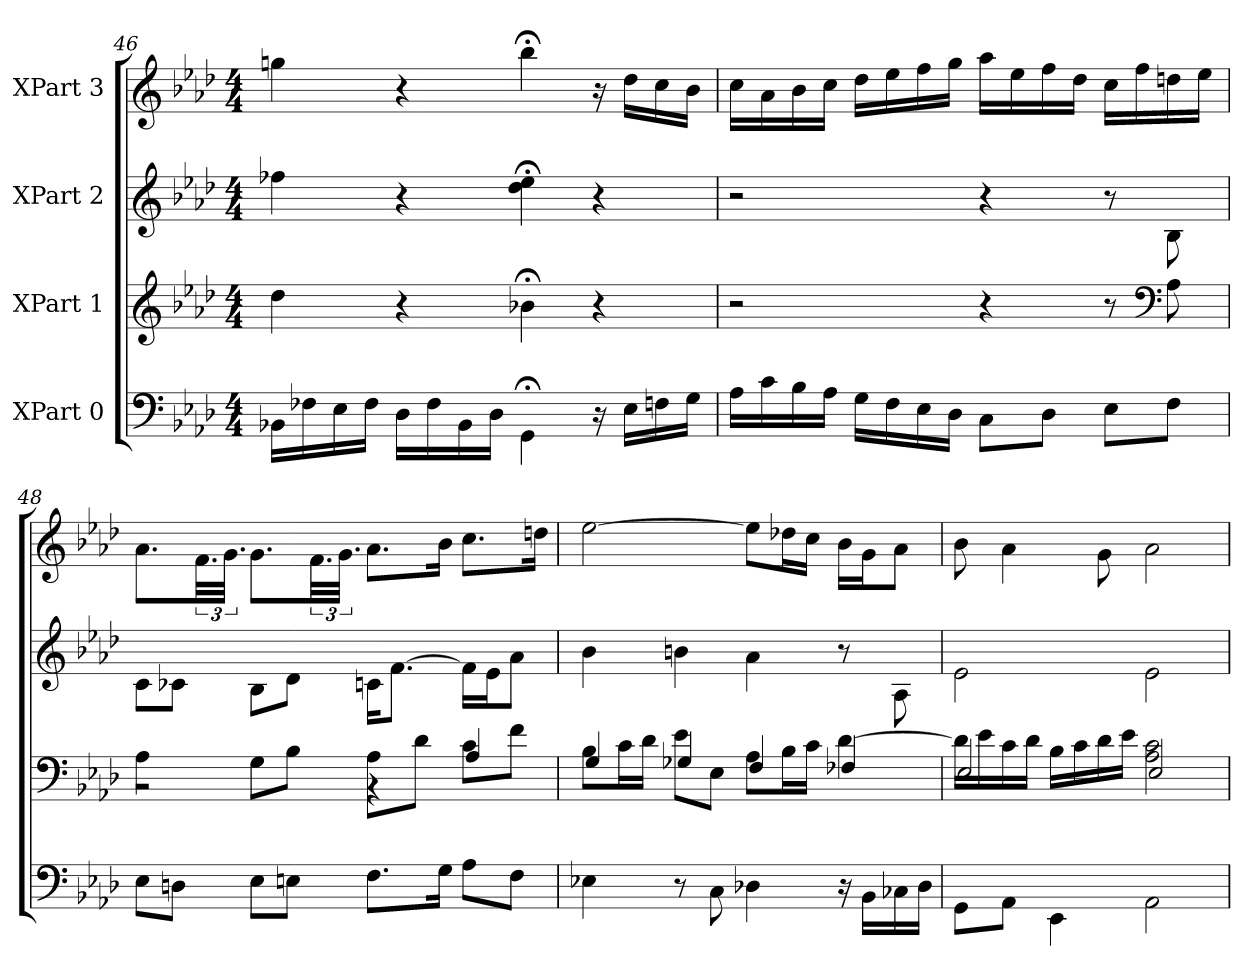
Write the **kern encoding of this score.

**kern	**kern	**kern	**kern
*part4	*part3	*part2	*part1
*staff4	*staff3	*staff2	*staff1
*I"XPart 0	*I"XPart 1	*I"XPart 2	*I"XPart 3
*clefF4	*clefG2	*clefG2	*clefG2
*k[b-e-a-d-]	*k[b-e-a-d-]	*k[b-e-a-d-]	*k[b-e-a-d-]
*M4/4	*M4/4	*M4/4	*M4/4
=46	=46	=46	=46
16BB-X\L	4dd-\	4ff-X\	4ggn\
16F-X\	.	.	.
16E-\	.	.	.
16F-\J	.	.	.
16D-\L	4r	4r	4r
16F-\	.	.	.
16BB-\	.	.	.
16D-\J	.	.	.
4GG;<\	4b-X;<\	4ee-\;< 4dd-\;<	4bb-;<\
16r	4r	4r	16r
16E-\L	.	.	16dd-\L
16Fn\	.	.	16cc\
16G\J	.	.	16b-\J
=47	=47	=47	=47
16A-\L	2r	2r	16cc\L
16c\	.	.	16a-\
16B-\	.	.	16b-\
16A-\J	.	.	16cc\J
16G\L	.	.	16dd-\L
16F\	.	.	16ee-\
16E-\	.	.	16ff\
16D-\J	.	.	16gg\J
8C\L	4r	4r	16aa-\L
.	.	.	16ee-\
8D-\J	.	.	16ff\
.	.	.	16dd-\J
8E-\L	8r	8r	16cc\L
.	.	.	16ff\
*	*clefF4	*	*
8F\J	8A-\	8B-\	16ddn\
.	.	.	16ee-\J
=48	=48	=48	=48
*	*^	*	*
8E-\L	4A-\	2r	8c\L	8.a-\L
8Dn\J	.	.	8c-X\J	.
.	.	.	.	48.f\
.	.	.	.	48.g\J
8E-\L	8G\L	.	8B-\L	8.g\L
8En\J	8B-\J	.	8d-\J	.
.	.	.	.	48.f\
.	.	.	.	48.g\J
8.F\L	8A-\L	4r	16cn\L	8.a-\L
.	.	.	[8.f\J	.
.	8d-\J	.	.	.
16G\J	.	.	.	16b-\J
8A-\L	8c\L	4A-/	16f\L]	8.cc\L
.	.	.	16e-\	.
8F\J	8f\J	.	8a-\J	.
.	.	.	.	16ddn\J
=49	=49	=49	=49	=49
4E-X\	8B-\L	4G/	4b-\	[2ee-\
.	16c\	.	.	.
.	16d-\J	.	.	.
8r	8e-\L	4G-X/	4bn\	.
8C\	8E-\J	.	.	.
4D-X\	8A-\L	4F/	4a-\	8ee-\L]
.	16B-\	.	.	16dd-X\
.	16c\J	.	.	16cc\J
16r	[4d-\	4F-X/	8r	16b-\L
16BB-\L	.	.	.	16g\
16C-X\	.	.	8A-\	8a-\J
16D-\J	.	.	.	.
=50	=50	=50	=50	=50
8GG\L	16d-\L]	2E-/	2e-\	8b-\
.	16e-\	.	.	.
8AA-\J	16c\	.	.	4a-\
.	16d-\J	.	.	.
4EE-\	16B-\L	.	.	.
.	16c\	.	.	.
.	16d-\	.	.	8g\
.	16e-\J	.	.	.
2AA-\	2c\ 2A-\	2E-/	2e-\	2a-\
*	*v	*v	*	*
=	=	=	=
*-	*-	*-	*-
